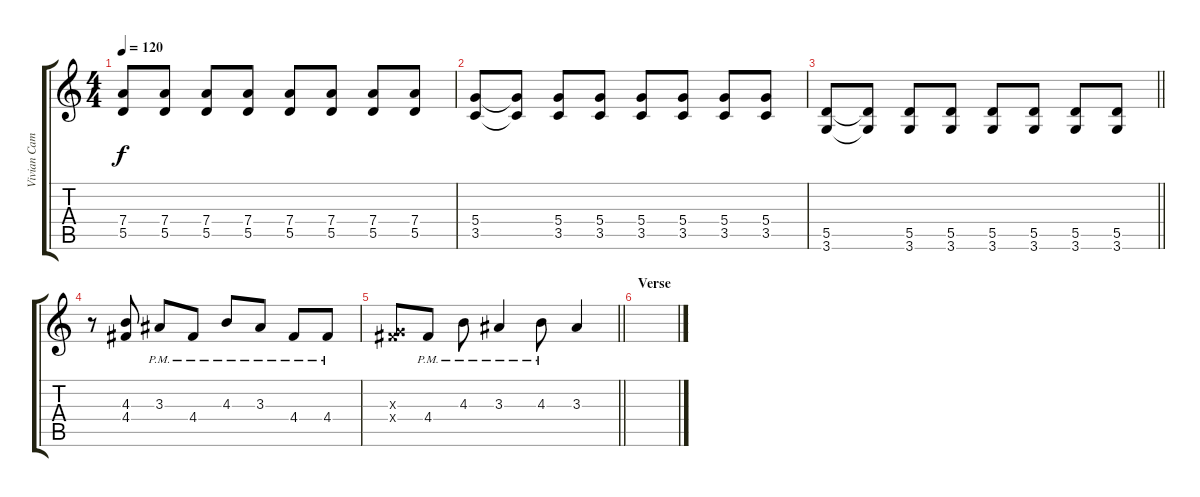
\track ("Vivian Campell" "Vivian Cam") {instrument overdrivenguitar}
\staff {score tabs}
\tuning (E4 B3 G3 D3 A2 E2) {hide}
\ts (4 4)
\tempo 120
\clef g2
\ks c
(7.4 5.5).8{dy f} (7.4 5.5).8 (7.4 5.5).8 (7.4 5.5).8 (7.4 5.5).8 (7.4 5.5).8 (7.4 5.5).8 (7.4 5.5).8 |
(5.4 3.5).8 (5.4{t} 3.5{t}).8 (5.4 3.5).8 (5.4 3.5).8 (5.4 3.5).8 (5.4 3.5).8 (5.4 3.5).8 (5.4 3.5).8 |
\barLineRight lightlight
(5.5 3.6).8 (5.5{t} 3.6{t}).8 (5.5 3.6).8 (5.5 3.6).8 (5.5 3.6).8 (5.5 3.6).8 (5.5 3.6).8 (5.5 3.6).8 |
r.8 (4.3 4.4).8 3.3{pm}.8 4.4{pm}.8 4.3{pm}.8 3.3{pm}.8 4.4{pm}.8 4.4{pm}.8 |
\barLineRight lightlight
(0.3{x} 4.4{x}).8 4.4{pm}.8 4.3{pm}.8 3.3{pm}.4 4.3{pm}.8 3.3.4 |
\section ("" "Verse")
